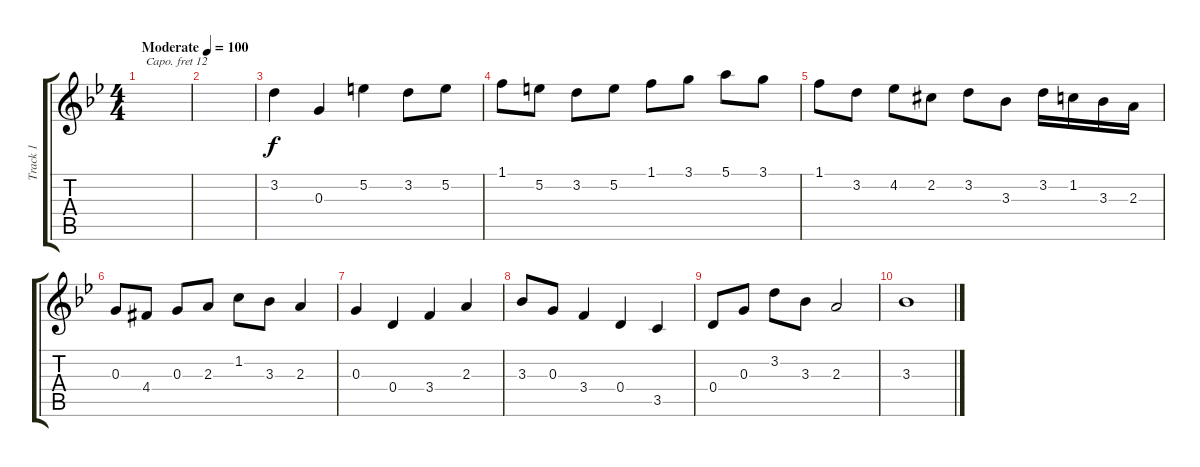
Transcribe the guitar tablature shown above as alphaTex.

\track ("Track 1" "Track 1") {instrument acousticgrandpiano}
\staff {score tabs}
\capo 12
\tuning (E4 B3 G3 D3 A2 E2) {hide}
\ts (4 4)
\tempo (100 "Moderate")
\clef g2
\ks gminor
|
|
3.2.4 0.3.4 5.2.4 3.2.8 5.2.8 |
1.1.8 5.2.8 3.2.8 5.2.8 1.1.8 3.1.8 5.1.8 3.1.8 |
1.1.8 3.2.8 4.2.8 2.2{acc #}.8 3.2.8 3.3.8 3.2.16 1.2.16 3.3.16 2.3.16 |
0.3.8 4.4{acc #}.8 0.3.8 2.3.8 1.2.8 3.3.8 2.3.4 |
0.3.4 0.4.4 3.4.4 2.3.4 |
3.3.8 0.3.8 3.4.4 0.4.4 3.5.4 |
0.4.8 0.3.8 3.2.8 3.3.8 2.3.2 |
3.3.1
